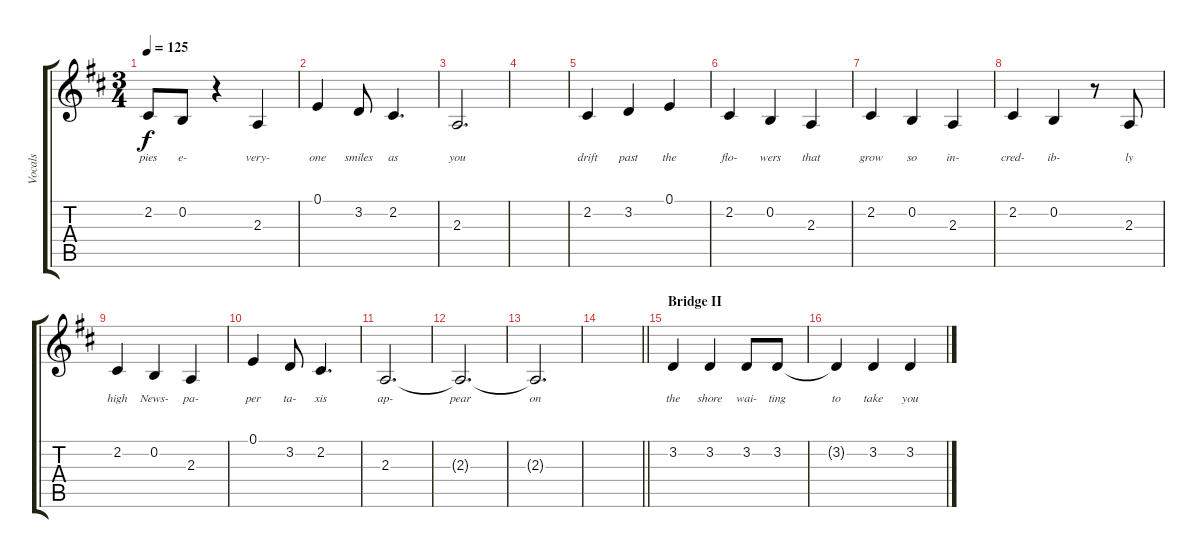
\track ("Vocals" "Vocals") {instrument oboe}
\staff {score tabs}
\tuning (E4 B3 G3 D3 A2 E2) {hide}
\ts (3 4)
\tempo 125
\clef g2
\ks d
2.2.8{lyrics (0 "pies") lyrics (1 "") lyrics (2 "") lyrics (3 "") lyrics (4 "") dy f} 0.2.8{lyrics (0 "e-") lyrics (1 "") lyrics (2 "") lyrics (3 "") lyrics (4 "")} r.4 2.3.4{lyrics (0 "very-") lyrics (1 "") lyrics (2 "") lyrics (3 "") lyrics (4 "")} |
0.1.4{lyrics (0 "one") lyrics (1 "") lyrics (2 "") lyrics (3 "") lyrics (4 "")} 3.2.8{lyrics (0 "smiles") lyrics (1 "") lyrics (2 "") lyrics (3 "") lyrics (4 "")} 2.2.4{d lyrics (0 "as") lyrics (1 "") lyrics (2 "") lyrics (3 "") lyrics (4 "")} |
2.3.2{d lyrics (0 "you") lyrics (1 "") lyrics (2 "") lyrics (3 "") lyrics (4 "")} |
|
2.2.4{lyrics (0 "drift") lyrics (1 "") lyrics (2 "") lyrics (3 "") lyrics (4 "")} 3.2.4{lyrics (0 "past") lyrics (1 "") lyrics (2 "") lyrics (3 "") lyrics (4 "")} 0.1.4{lyrics (0 "the") lyrics (1 "") lyrics (2 "") lyrics (3 "") lyrics (4 "")} |
2.2.4{lyrics (0 "flo-") lyrics (1 "") lyrics (2 "") lyrics (3 "") lyrics (4 "")} 0.2.4{lyrics (0 "wers") lyrics (1 "") lyrics (2 "") lyrics (3 "") lyrics (4 "")} 2.3.4{lyrics (0 "that") lyrics (1 "") lyrics (2 "") lyrics (3 "") lyrics (4 "")} |
2.2.4{lyrics (0 "grow") lyrics (1 "") lyrics (2 "") lyrics (3 "") lyrics (4 "")} 0.2.4{lyrics (0 "so") lyrics (1 "") lyrics (2 "") lyrics (3 "") lyrics (4 "")} 2.3.4{lyrics (0 "in-") lyrics (1 "") lyrics (2 "") lyrics (3 "") lyrics (4 "")} |
2.2.4{lyrics (0 "cred-") lyrics (1 "") lyrics (2 "") lyrics (3 "") lyrics (4 "")} 0.2.4{lyrics (0 "ib-") lyrics (1 "") lyrics (2 "") lyrics (3 "") lyrics (4 "")} r.8 2.3.8{lyrics (0 "ly") lyrics (1 "") lyrics (2 "") lyrics (3 "") lyrics (4 "")} |
2.2.4{lyrics (0 "high") lyrics (1 "") lyrics (2 "") lyrics (3 "") lyrics (4 "")} 0.2.4{lyrics (0 "News-") lyrics (1 "") lyrics (2 "") lyrics (3 "") lyrics (4 "")} 2.3.4{lyrics (0 "pa-") lyrics (1 "") lyrics (2 "") lyrics (3 "") lyrics (4 "")} |
0.1.4{lyrics (0 "per") lyrics (1 "") lyrics (2 "") lyrics (3 "") lyrics (4 "")} 3.2.8{lyrics (0 "ta-") lyrics (1 "") lyrics (2 "") lyrics (3 "") lyrics (4 "")} 2.2.4{d lyrics (0 "xis") lyrics (1 "") lyrics (2 "") lyrics (3 "") lyrics (4 "")} |
2.3.2{d lyrics (0 "ap-") lyrics (1 "") lyrics (2 "") lyrics (3 "") lyrics (4 "")} |
2.3{t}.2{d lyrics (0 "pear") lyrics (1 "") lyrics (2 "") lyrics (3 "") lyrics (4 "")} |
2.3{t}.2{d lyrics (0 "on") lyrics (1 "") lyrics (2 "") lyrics (3 "") lyrics (4 "")} |
\barLineRight lightlight
|
\section ("" "Bridge II")
3.2.4{lyrics (0 "the") lyrics (1 "") lyrics (2 "") lyrics (3 "") lyrics (4 "")} 3.2.4{lyrics (0 "shore") lyrics (1 "") lyrics (2 "") lyrics (3 "") lyrics (4 "")} 3.2.8{lyrics (0 "wai-") lyrics (1 "") lyrics (2 "") lyrics (3 "") lyrics (4 "")} 3.2.8{lyrics (0 "ting") lyrics (1 "") lyrics (2 "") lyrics (3 "") lyrics (4 "")} |
3.2{t}.4{lyrics (0 "to") lyrics (1 "") lyrics (2 "") lyrics (3 "") lyrics (4 "")} 3.2.4{lyrics (0 "take") lyrics (1 "") lyrics (2 "") lyrics (3 "") lyrics (4 "")} 3.2.4{lyrics (0 "you") lyrics (1 "") lyrics (2 "") lyrics (3 "") lyrics (4 "")}
